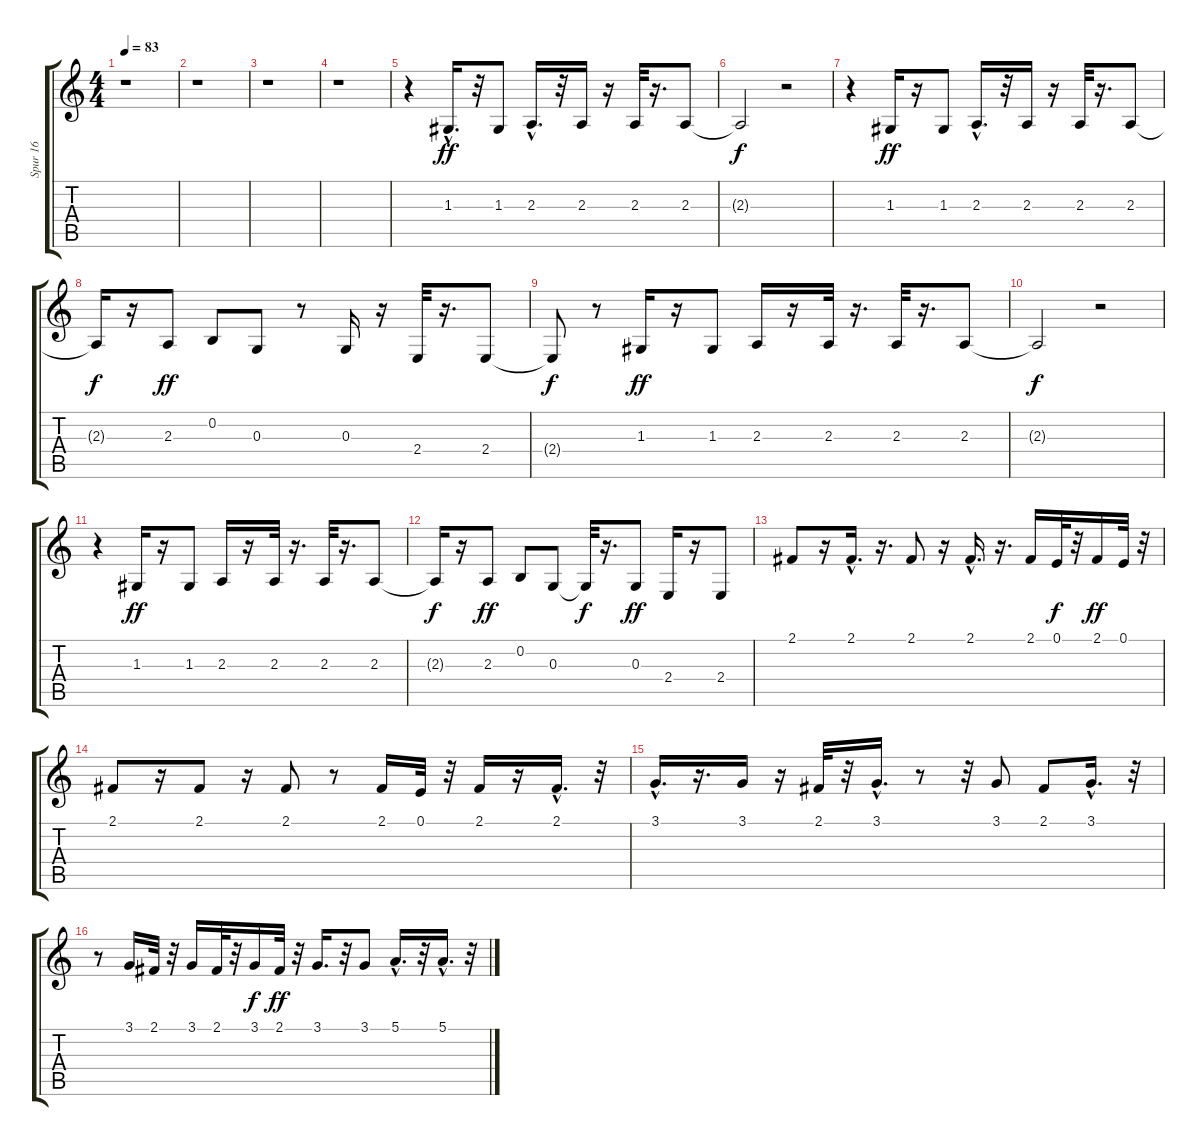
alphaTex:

\track ("Spur 16" "Spur 16") {instrument lead3calliope}
\staff {score tabs}
\tuning (E4 B3 G3 D3 A2 E2) {hide}
\ts (4 4)
\tempo 83
\clef g2
\ks c
r.1{dy ff instrument lead3calliope} |
r.1 |
r.1 |
r.1 |
r.4 1.3{hac}.16{d} r.32 1.3.8 2.3{hac}.16{d} r.32 2.3.16 r.16 2.3.32 r.16{d} 2.3.8 |
2.3{t}.2{dy f} r.2 |
r.4 1.3.16{dy ff} r.16 1.3.8 2.3{hac}.16{d} r.32 2.3.16 r.16 2.3.32 r.16{d} 2.3.8 |
2.3{t}.16{dy f} r.16 2.3.8{dy ff} 0.2.8 0.3.8 r.8 0.3.16 r.16 2.4.32 r.16{d} 2.4.8 |
2.4{t}.8{dy f} r.8 1.3.16{dy ff} r.16 1.3.8 2.3.16 r.16 2.3.32 r.16{d} 2.3.32 r.16{d} 2.3.8 |
2.3{t}.2{dy f} r.2 |
r.4 1.3.16{dy ff} r.16 1.3.8 2.3.16 r.16 2.3.32 r.16{d} 2.3.32 r.16{d} 2.3.8 |
2.3{t}.16{dy f} r.16 2.3.8{dy ff} 0.2.8 0.3.8 0.3{t}.32{dy f} r.16{d} 0.3.8{dy ff} 2.4.16 r.16 2.4.8 |
2.1.8 r.16 2.1{hac}.16{d} r.16{d} 2.1.8 r.16 2.1{hac}.16{d} r.16{d} 2.1.16 0.1.32{dy f} r.32 2.1.16{dy ff} 0.1.32 r.32 |
2.1.8 r.16 2.1.8 r.16 2.1.8 r.8 2.1.16 0.1.32 r.32 2.1.16 r.16 2.1{hac}.16{d} r.32 |
3.1{hac}.16{d} r.16{d} 3.1.16 r.16 2.1.32 r.32 3.1{hac}.16{d} r.8 r.32 3.1.8 2.1.8 3.1{hac}.16{d} r.32 |
r.8 3.1.16 2.1.32 r.32 3.1.16 2.1.32 r.32 3.1.16{dy f} 2.1.32{dy ff} r.32 3.1.16{d} r.32 3.1.8 5.1{hac}.16{d} r.32 5.1{hac}.16{d} r.32
